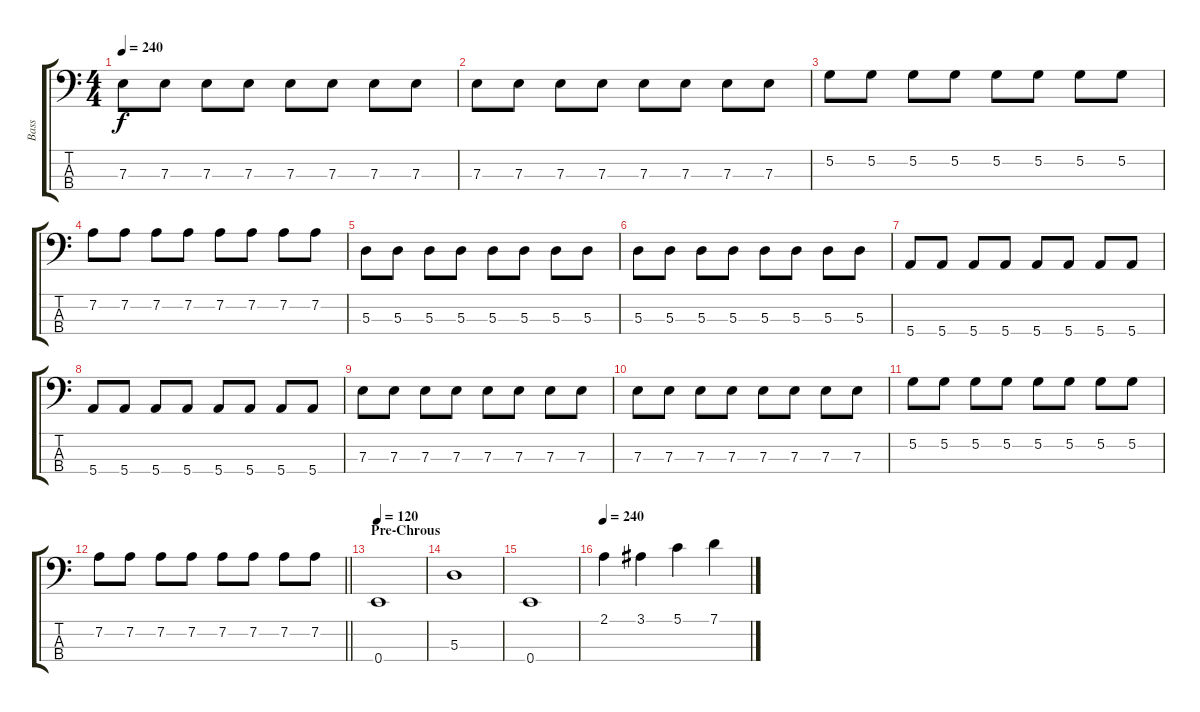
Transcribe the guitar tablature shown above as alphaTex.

\track ("Bass" "Bass") {instrument electricbassfinger}
\staff {score tabs}
\tuning (G2 D2 A1 E1) {hide}
\ts (4 4)
\tempo 240
\clef f4
\ks c
7.3.8{dy f} 7.3.8 7.3.8 7.3.8 7.3.8 7.3.8 7.3.8 7.3.8 |
7.3.8 7.3.8 7.3.8 7.3.8 7.3.8 7.3.8 7.3.8 7.3.8 |
5.2.8 5.2.8 5.2.8 5.2.8 5.2.8 5.2.8 5.2.8 5.2.8 |
7.2.8 7.2.8 7.2.8 7.2.8 7.2.8 7.2.8 7.2.8 7.2.8 |
5.3.8 5.3.8 5.3.8 5.3.8 5.3.8 5.3.8 5.3.8 5.3.8 |
5.3.8 5.3.8 5.3.8 5.3.8 5.3.8 5.3.8 5.3.8 5.3.8 |
5.4.8 5.4.8 5.4.8 5.4.8 5.4.8 5.4.8 5.4.8 5.4.8 |
5.4.8 5.4.8 5.4.8 5.4.8 5.4.8 5.4.8 5.4.8 5.4.8 |
7.3.8 7.3.8 7.3.8 7.3.8 7.3.8 7.3.8 7.3.8 7.3.8 |
7.3.8 7.3.8 7.3.8 7.3.8 7.3.8 7.3.8 7.3.8 7.3.8 |
5.2.8 5.2.8 5.2.8 5.2.8 5.2.8 5.2.8 5.2.8 5.2.8 |
\barLineRight lightlight
7.2.8 7.2.8 7.2.8 7.2.8 7.2.8 7.2.8 7.2.8 7.2.8 |
\section ("" "Pre-Chrous")
\tempo 120
0.4.1 |
5.3.1 |
0.4.1 |
\tempo 240
2.1.4 3.1.4 5.1.4 7.1.4
